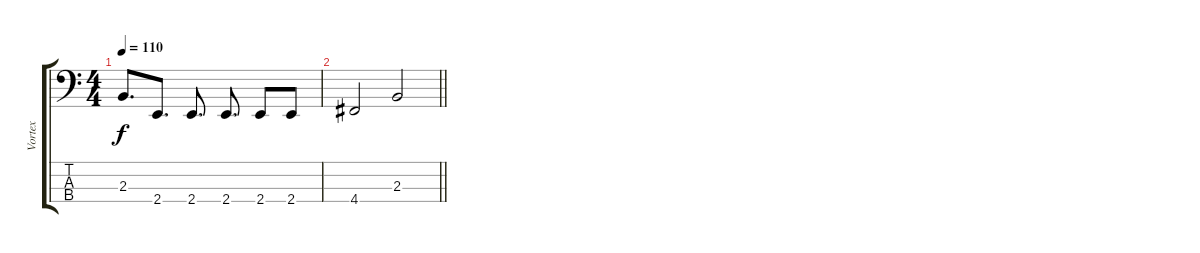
\track ("Vortex" "Vortex") {instrument electricbassfinger}
\staff {score tabs}
\tuning (G2 D2 A1 D1) {hide}
\ts (4 4)
\tempo 110
\clef f4
\ks c
2.3.8{d dy f} 2.4.8{d} 2.4.8{d} 2.4.8{d} 2.4.8 2.4.8 |
\barLineRight lightlight
4.4.2 2.3.2
